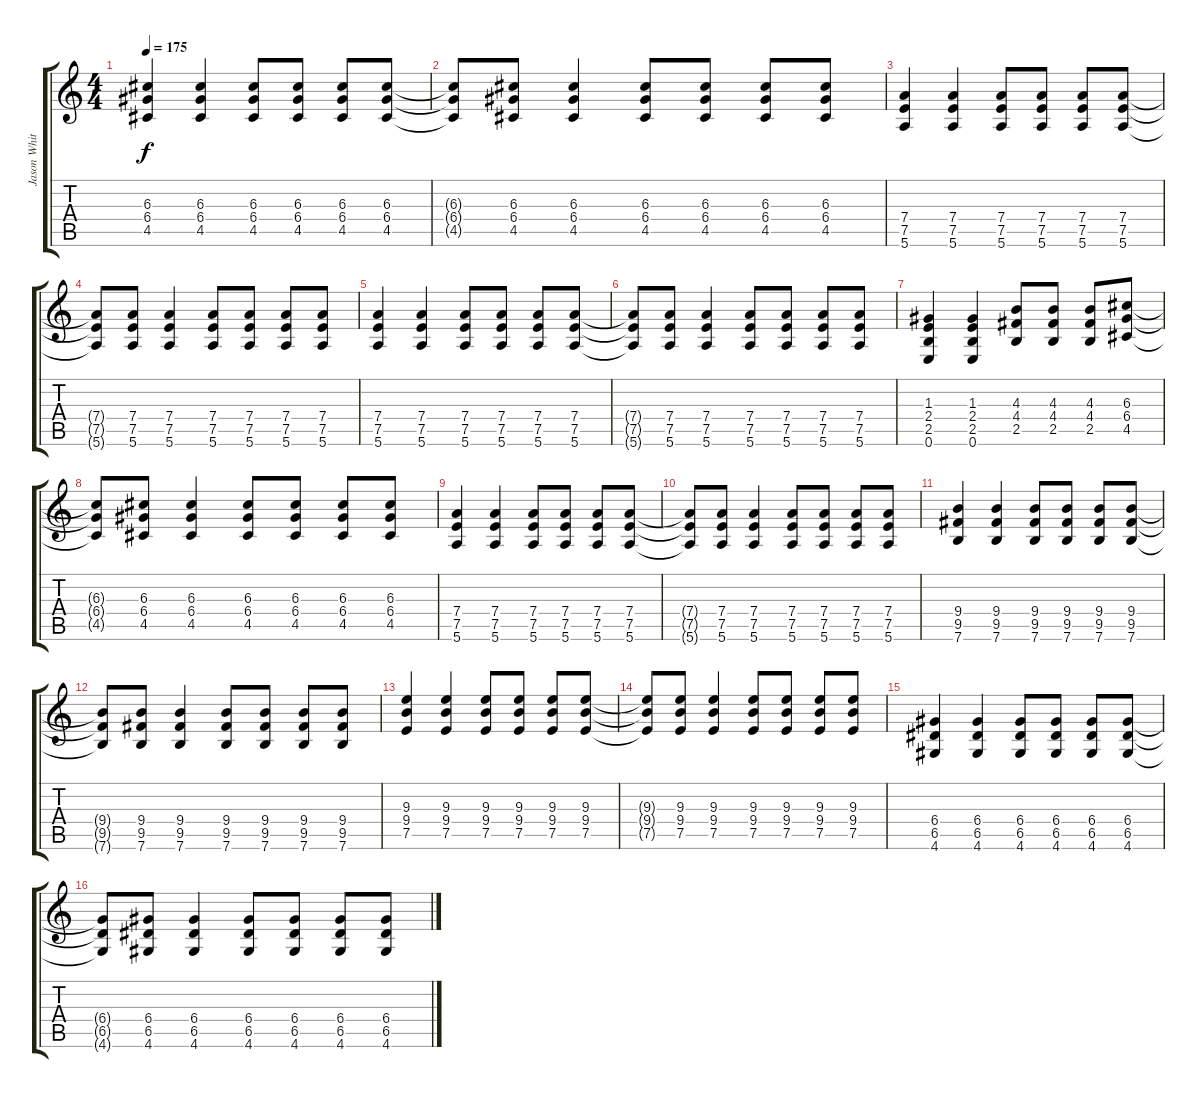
\track ("Jason White - Guitar" "Jason Whit") {instrument distortionguitar}
\staff {score tabs}
\tuning (E4 B3 G3 D3 A2 E2) {hide}
\ts (4 4)
\tempo 175
\clef g2
\ks c
(6.3 6.4 4.5).4{dy f} (6.3 6.4 4.5).4 (6.3 6.4 4.5).8 (6.3 6.4 4.5).8 (6.3 6.4 4.5).8 (6.3 6.4 4.5).8 |
(6.3{t} 6.4{t} 4.5{t}).8 (6.3 6.4 4.5).8 (6.3 6.4 4.5).4 (6.3 6.4 4.5).8 (6.3 6.4 4.5).8 (6.3 6.4 4.5).8 (6.3 6.4 4.5).8 |
(7.4 7.5 5.6).4 (7.4 7.5 5.6).4 (7.4 7.5 5.6).8 (7.4 7.5 5.6).8 (7.4 7.5 5.6).8 (7.4 7.5 5.6).8 |
(7.4{t} 7.5{t} 5.6{t}).8 (7.4 7.5 5.6).8 (7.4 7.5 5.6).4 (7.4 7.5 5.6).8 (7.4 7.5 5.6).8 (7.4 7.5 5.6).8 (7.4 7.5 5.6).8 |
(7.4 7.5 5.6).4 (7.4 7.5 5.6).4 (7.4 7.5 5.6).8 (7.4 7.5 5.6).8 (7.4 7.5 5.6).8 (7.4 7.5 5.6).8 |
(7.4{t} 7.5{t} 5.6{t}).8 (7.4 7.5 5.6).8 (7.4 7.5 5.6).4 (7.4 7.5 5.6).8 (7.4 7.5 5.6).8 (7.4 7.5 5.6).8 (7.4 7.5 5.6).8 |
(1.3 2.4 2.5 0.6).4 (1.3 2.4 2.5 0.6).4 (4.3 4.4 2.5).8 (4.3 4.4 2.5).8 (4.3 4.4 2.5).8 (6.3 6.4 4.5).8 |
(6.3{t} 6.4{t} 4.5{t}).8 (6.3 6.4 4.5).8 (6.3 6.4 4.5).4 (6.3 6.4 4.5).8 (6.3 6.4 4.5).8 (6.3 6.4 4.5).8 (6.3 6.4 4.5).8 |
(7.4 7.5 5.6).4 (7.4 7.5 5.6).4 (7.4 7.5 5.6).8 (7.4 7.5 5.6).8 (7.4 7.5 5.6).8 (7.4 7.5 5.6).8 |
(7.4{t} 7.5{t} 5.6{t}).8 (7.4 7.5 5.6).8 (7.4 7.5 5.6).4 (7.4 7.5 5.6).8 (7.4 7.5 5.6).8 (7.4 7.5 5.6).8 (7.4 7.5 5.6).8 |
(9.4 9.5 7.6).4 (9.4 9.5 7.6).4 (9.4 9.5 7.6).8 (9.4 9.5 7.6).8 (9.4 9.5 7.6).8 (9.4 9.5 7.6).8 |
(9.4{t} 9.5{t} 7.6{t}).8 (9.4 9.5 7.6).8 (9.4 9.5 7.6).4 (9.4 9.5 7.6).8 (9.4 9.5 7.6).8 (9.4 9.5 7.6).8 (9.4 9.5 7.6).8 |
(9.3 9.4 7.5).4 (9.3 9.4 7.5).4 (9.3 9.4 7.5).8 (9.3 9.4 7.5).8 (9.3 9.4 7.5).8 (9.3 9.4 7.5).8 |
(9.3{t} 9.4{t} 7.5{t}).8 (9.3 9.4 7.5).8 (9.3 9.4 7.5).4 (9.3 9.4 7.5).8 (9.3 9.4 7.5).8 (9.3 9.4 7.5).8 (9.3 9.4 7.5).8 |
(6.4 6.5 4.6).4 (6.4 6.5 4.6).4 (6.4 6.5 4.6).8 (6.4 6.5 4.6).8 (6.4 6.5 4.6).8 (6.4 6.5 4.6).8 |
(6.4{t} 6.5{t} 4.6{t}).8 (6.4 6.5 4.6).8 (6.4 6.5 4.6).4 (6.4 6.5 4.6).8 (6.4 6.5 4.6).8 (6.4 6.5 4.6).8 (6.4 6.5 4.6).8
